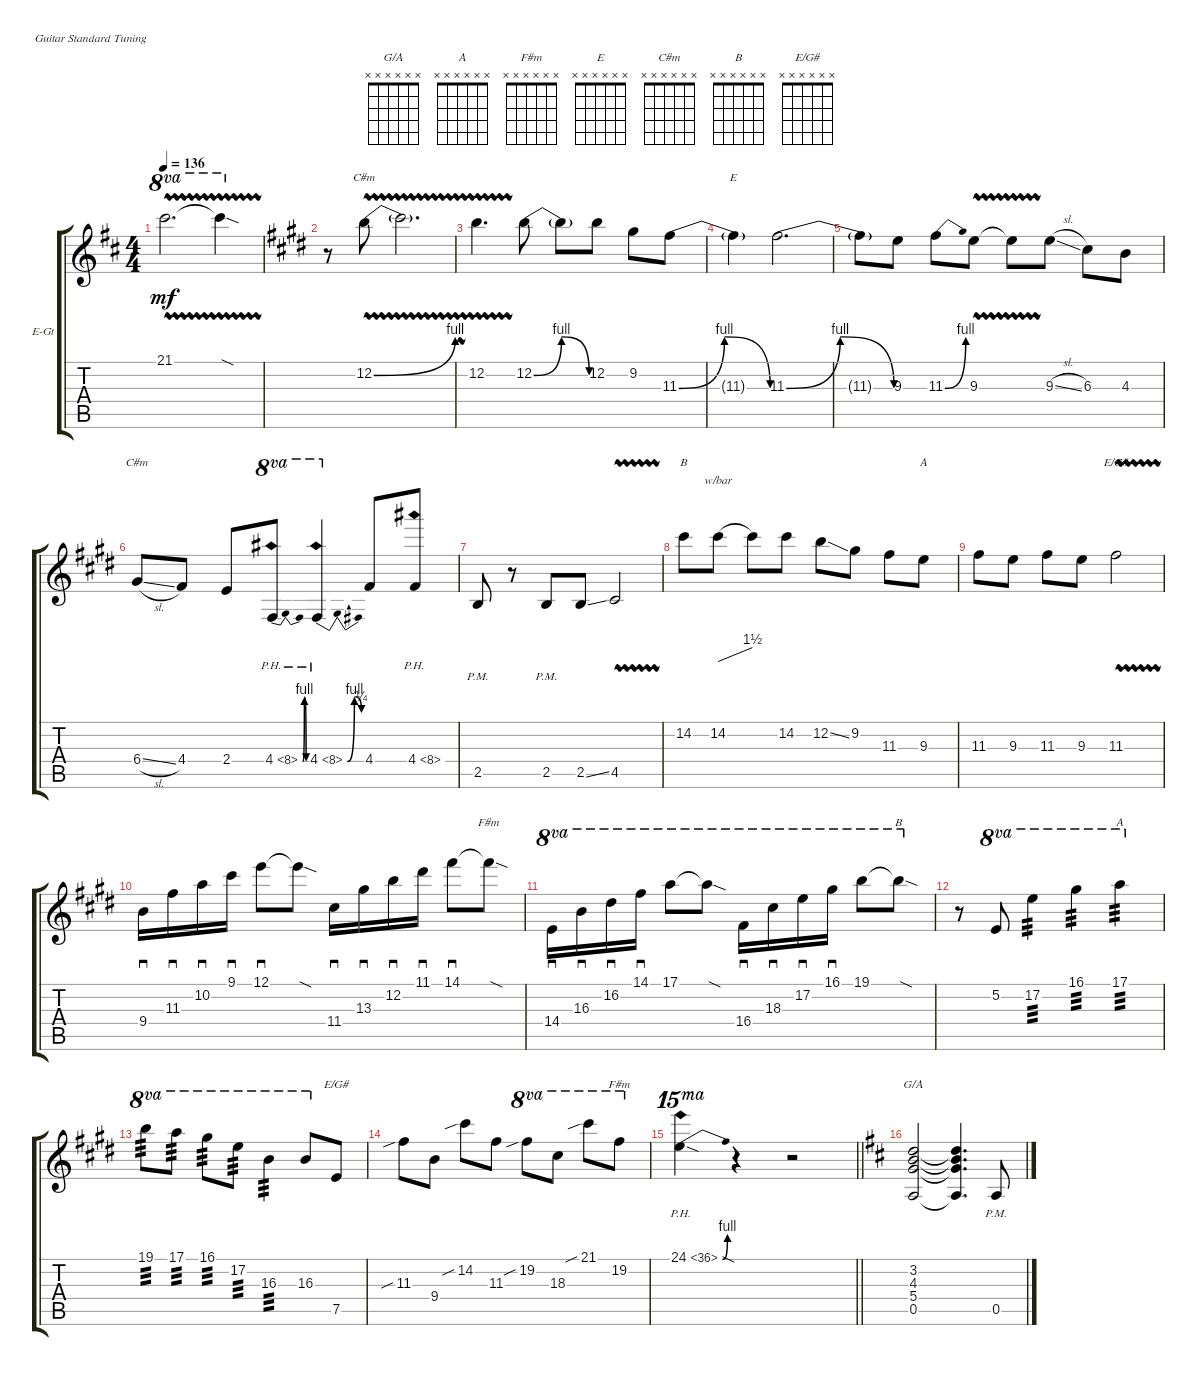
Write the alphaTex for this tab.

\defaultSystemsLayout 4
\bracketExtendMode groupsimilarinstruments
\firstSystemTrackNameOrientation horizontal
\otherSystemsTrackNameOrientation horizontal
\track ("Steve Vai Lead" "E-Gt") {instrument distortionguitar}
\staff {score tabs}
\tuning (E4 B3 G3 D3 A2 E2)
\chord ("G/A" x x x x x x)
\chord ("A" x x x x x x)
\chord ("F#m" x x x x x x)
\chord ("E" x x x x x x)
\chord ("C#m" x x x x x x)
\chord ("B" x x x x x x)
\chord ("E/G#" x x x x x x)
\ts (4 4)
\tempo 136
\clef g2
\scale
0.24898
\ks d
21.1{vw t}.2{d ot 8va dy mf} 21.1{sod t}.4{ot 8va} |
\scale
0.502041
\ks c#minor
r.8 12.2{be (bend 0 0 59.4 4) vw}.8{ch "C#m"} 12.2{vw t}.2{d} |
\scale
0.24898 12.2{vw}.4{d} 12.2{be (bendrelease 0 0 29.4 4 31.2 4 59.4 0)}.8 12.2{t}.8 12.2.8 9.2.8 11.3{be (bendrelease 0 0 27.599999999999998 4 28.799999999999997 4 59.4 0)}.8 |
\scale
0.333333 11.3{t}.4{ch "E"} 11.3{be (bendrelease 0 0 10.2 4 49.199999999999996 4 60 0)}.2{d} |
\scale
0.333333 11.3{t}.8 9.3.8 11.3{be (bend 0 0 15 4)}.8 9.3{vw}.8 9.3{vw t}.8 9.3{sl}.8 6.3.8 4.3.8 |
\scale
0.333333 6.4{sl}.8{ch "C#m"} 4.4.8 2.4.8 4.4{be (bendrelease 0 0 27 4 29.4 4 59.4 0) ph 4}.8{ot 8va} 4.4{be (bendrelease 0 0 32.4 4 35.4 4 60 1) ph 4}.4{ot 8va} 4.4.8 4.4{ph 4}.8 |
\scale
0.333333 2.5{pm}.8 r.8 2.5{pm}.8 2.5{ss}.8 4.5{vw}.2 |
\scale
0.333333 14.2.8{ch "B"} 14.2.8{tbe (dive default 0 0 11.4 6)} 14.2{t}.8 14.2.8 12.2{ss}.8 9.2.8 11.3.8 9.3.8{ch "A"} |
\scale
0.333333 11.3.8 9.3.8 11.3.8 9.3.8 11.3{vw}.2{ch "E/G#"} |
\scale
0.333333 9.4.16{sd} 11.3.16{sd} 10.2.16{sd} 9.1.16{sd} 12.1.8{sd} 12.1{sod t}.8 11.4.16{sd} 13.3.16{sd} 12.2.16{sd} 11.1.16{sd} 14.1.8{sd} 14.1{sod t}.8{ch "F#m"} |
\scale
0.333333 14.4.16{sd ot 8va} 16.3.16{sd ot 8va} 16.2.16{sd ot 8va} 14.1.16{sd ot 8va} 17.1.8{ot 8va} 17.1{sod t}.8{ot 8va} 16.4.16{sd ot 8va} 18.3.16{sd ot 8va} 17.2.16{sd ot 8va} 16.1.16{sd ot 8va} 19.1.8{ot 8va} 19.1{sod t}.8{ch "B" ot 8va} |
\scale
0.333333 r.8 5.2.8{ot 8va} 17.2.4{ot 8va tp 3} 16.1.4{ot 8va tp 3} 17.1.4{ch "A" ot 8va tp 3} |
\scale
0.333333 19.1.8{ot 8va tp 3} 17.1.8{ot 8va tp 3} 16.1.8{ot 8va tp 3} 17.2.8{ot 8va tp 3} 16.3.4{ot 8va tp 3} 16.3.8{ot 8va} 7.5.8{ch "E/G#"} |
\scale
0.333333 11.3{sib}.8 9.4.8 14.2{sib}.8 11.3.8 19.2{sib}.8{ot 8va} 18.3.8{ot 8va} 21.1{sib}.8{ot 8va} 19.2.8{ch "F#m" ot 8va} |
\scale
0.333333
\barLineRight lightlight
24.1{be (bend 0 0 15 4) ph 12 sod}.4{ot 15ma} r.4 r.2 |
\scale
0.333333
\ks d
(0.5 5.4 4.3 3.2).2{ch "G/A"} (0.5{t} 5.4{t} 4.3{t} 3.2{t}).4{d} 0.5{pm}.8
